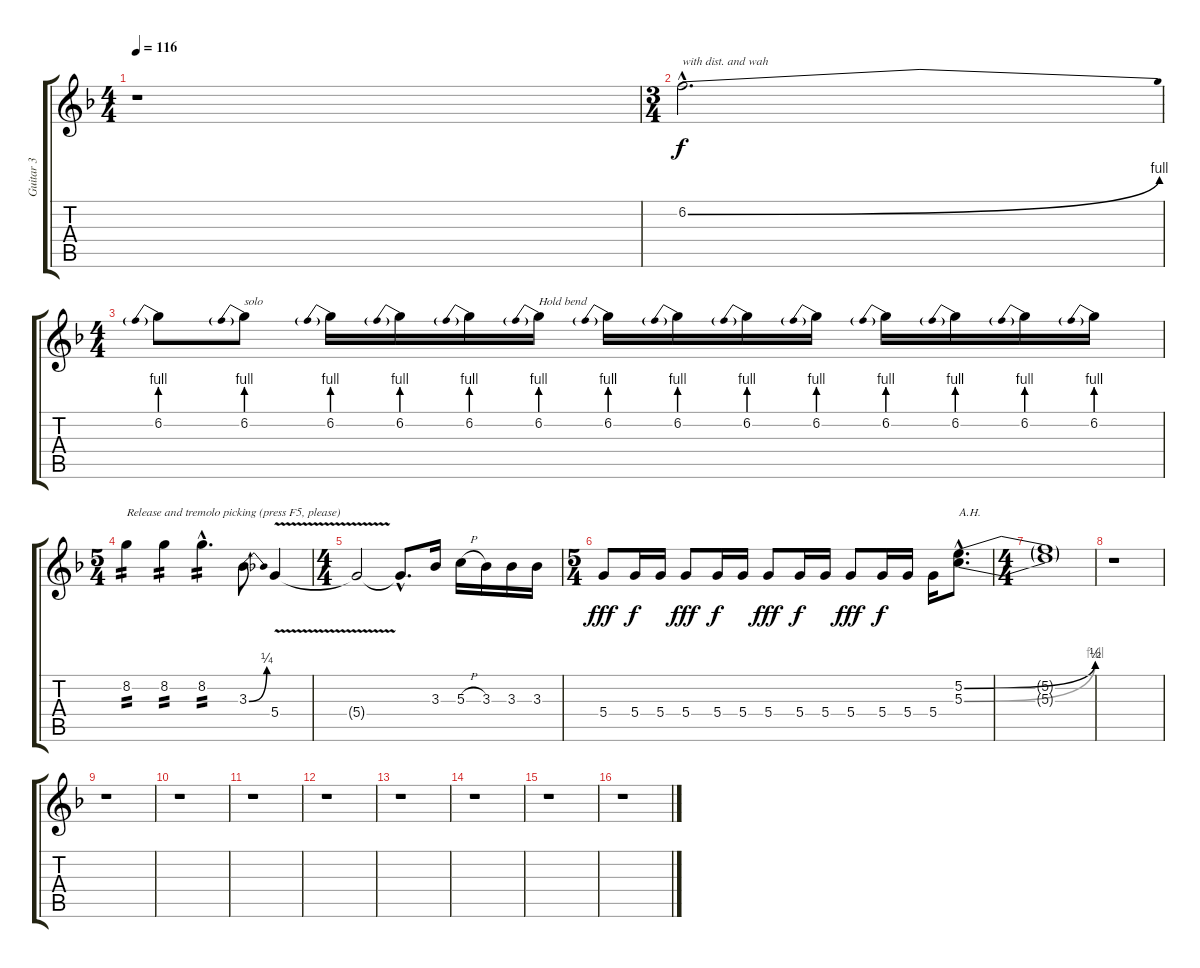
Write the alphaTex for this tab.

\track ("Guitar 3" "Guitar 3") {instrument overdrivenguitar}
\staff {score tabs}
\tuning (E4 B3 G3 D3 A2 E2) {hide}
\ts (4 4)
\tempo 116
\clef g2
\ks f
r.1{dy fff} |
\ts (3 4)
6.2{be (bend 0 0 60 4) hac}.2{d txt "with dist. and wah" dy f} |
\ts (4 4)
6.2{be (prebend 0 4 60 4)}.8 6.2{be (prebend 0 4 60 4)}.8{txt "solo"} 6.2{be (prebend 0 4 60 4)}.16 6.2{be (prebend 0 4 60 4)}.16 6.2{be (prebend 0 4 60 4)}.16 6.2{be (prebend 0 4 60 4)}.16{txt "Hold bend"} 6.2{be (prebend 0 4 60 4)}.16 6.2{be (prebend 0 4 60 4)}.16 6.2{be (prebend 0 4 60 4)}.16 6.2{be (prebend 0 4 60 4)}.16 6.2{be (prebend 0 4 60 4)}.16 6.2{be (prebend 0 4 60 4)}.16 6.2{be (prebend 0 4 60 4)}.16 6.2{be (prebend 0 4 60 4)}.16 |
\ts (5 4)
8.2.4{txt "Release and tremolo picking (press F5, please)" tp 2} 8.2.4{tp 2} 8.2{hac}.4{d tp 2} 3.3{be (bend 0 0 60 1)}.8 5.4{v}.4 |
\ts (4 4)
5.4{t}.2 5.4{hac t}.8{d} 3.3.16 5.3{h}.16 3.3.16 3.3.16 3.3.16 |
\ts (5 4)
5.4.8{dy fff} 5.4.16{dy f} 5.4.16 5.4.8{dy fff} 5.4.16{dy f} 5.4.16 5.4.8{dy fff} 5.4.16{dy f} 5.4.16 5.4.8{dy fff} 5.4.16{dy f} 5.4.16 5.4.16 (5.2{be (bend 0 0 60 2) hac} 5.3{be (bend 0 0 60 4) hac}).8{d txt "A.H."} |
\ts (4 4)
(5.2{t} 5.3{t}).1 |
r.1 |
r.1 |
r.1 |
r.1 |
r.1 |
r.1 |
r.1 |
r.1 |
r.1
